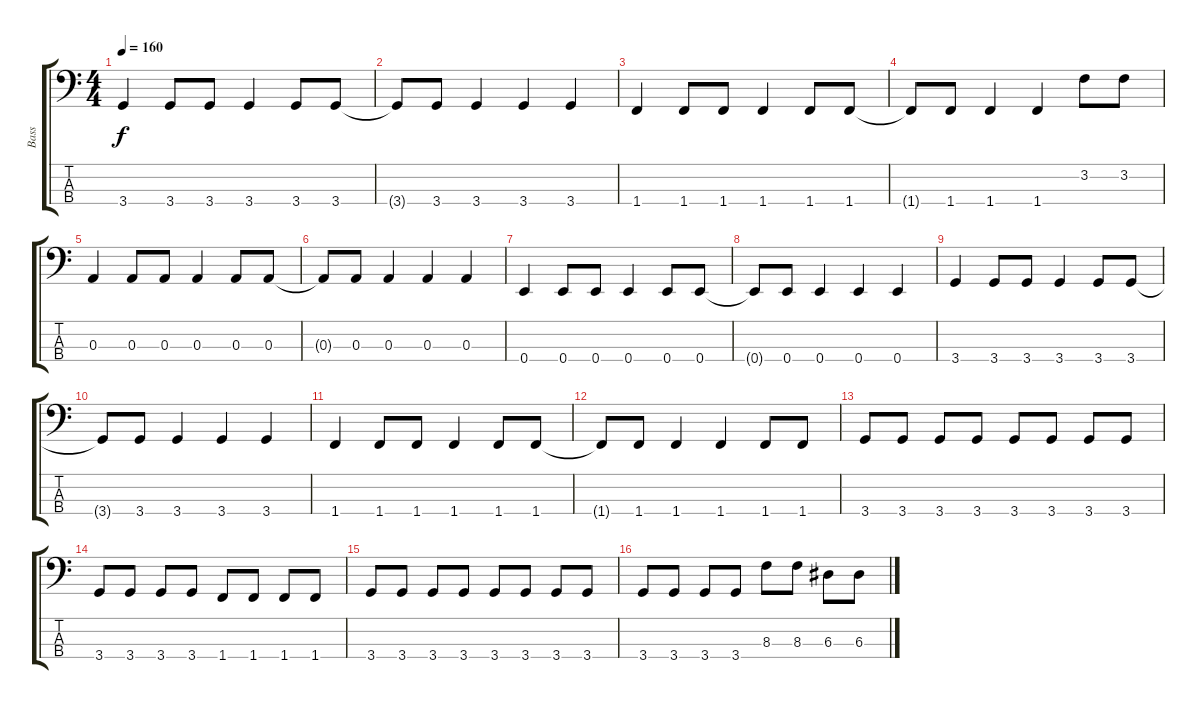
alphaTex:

\track ("Bass" "Bass") {instrument electricbasspick}
\staff {score tabs}
\tuning (G2 D2 A1 E1) {hide}
\ts (4 4)
\tempo 160
\clef f4
\ks c
3.4.4{dy f} 3.4.8 3.4.8 3.4.4 3.4.8 3.4.8 |
3.4{t}.8 3.4.8 3.4.4 3.4.4 3.4.4 |
1.4.4 1.4.8 1.4.8 1.4.4 1.4.8 1.4.8 |
1.4{t}.8 1.4.8 1.4.4 1.4.4 3.2.8 3.2.8 |
0.3.4 0.3.8 0.3.8 0.3.4 0.3.8 0.3.8 |
0.3{t}.8 0.3.8 0.3.4 0.3.4 0.3.4 |
0.4.4 0.4.8 0.4.8 0.4.4 0.4.8 0.4.8 |
0.4{t}.8 0.4.8 0.4.4 0.4.4 0.4.4 |
3.4.4 3.4.8 3.4.8 3.4.4 3.4.8 3.4.8 |
3.4{t}.8 3.4.8 3.4.4 3.4.4 3.4.4 |
1.4.4 1.4.8 1.4.8 1.4.4 1.4.8 1.4.8 |
1.4{t}.8 1.4.8 1.4.4 1.4.4 1.4.8 1.4.8 |
3.4.8 3.4.8 3.4.8 3.4.8 3.4.8 3.4.8 3.4.8 3.4.8 |
3.4.8 3.4.8 3.4.8 3.4.8 1.4.8 1.4.8 1.4.8 1.4.8 |
3.4.8 3.4.8 3.4.8 3.4.8 3.4.8 3.4.8 3.4.8 3.4.8 |
3.4.8 3.4.8 3.4.8 3.4.8 8.3.8 8.3.8 6.3.8 6.3.8
